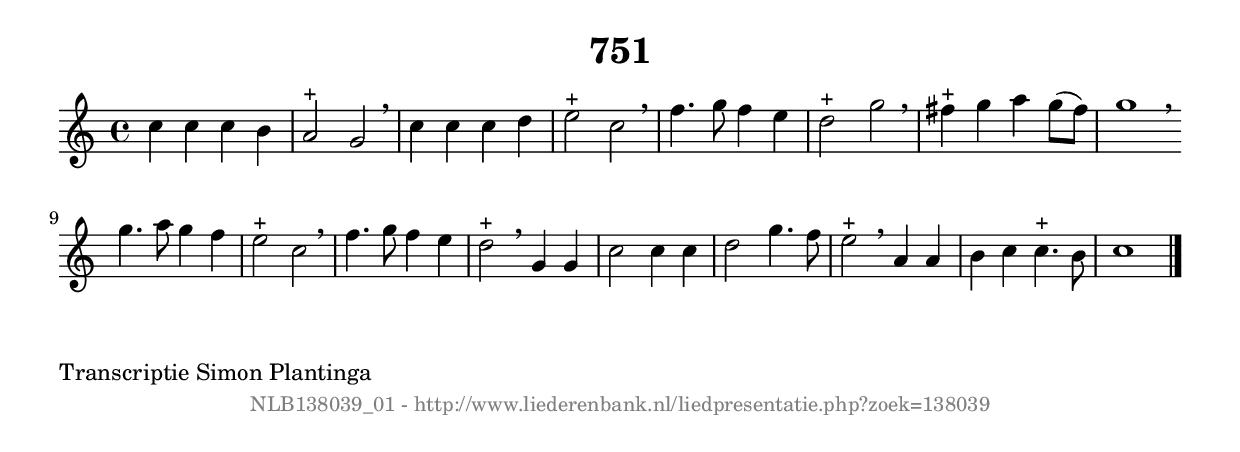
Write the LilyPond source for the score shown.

%
% produced by wce2krn 1.64 (7 June 2014)
%
\version"2.16"
#(append! paper-alist '(("long" . (cons (* 210 mm) (* 2000 mm)))))
#(set-default-paper-size "long")
sb = {\breathe}
mBreak = {\breathe }
bBreak = {\breathe }
x = {\once\override NoteHead #'style = #'cross }
gl=\glissando
itime={\override Staff.TimeSignature #'stencil = ##f }
ficta = {\once\set suggestAccidentals = ##t}
fine = {\once\override Score.RehearsalMark #'self-alignment-X = #1 \mark \markup {\italic{Fine}}}
dc = {\once\override Score.RehearsalMark #'self-alignment-X = #1 \mark \markup {\italic{D.C.}}}
dcf = {\once\override Score.RehearsalMark #'self-alignment-X = #1 \mark \markup {\italic{D.C. al Fine}}}
dcc = {\once\override Score.RehearsalMark #'self-alignment-X = #1 \mark \markup {\italic{D.C. al Coda}}}
ds = {\once\override Score.RehearsalMark #'self-alignment-X = #1 \mark \markup {\italic{D.S.}}}
dsf = {\once\override Score.RehearsalMark #'self-alignment-X = #1 \mark \markup {\italic{D.S. al Fine}}}
dsc = {\once\override Score.RehearsalMark #'self-alignment-X = #1 \mark \markup {\italic{D.S. al Coda}}}
pv = {\set Score.repeatCommands = #'((volta "1"))}
sv = {\set Score.repeatCommands = #'((volta "2"))}
tv = {\set Score.repeatCommands = #'((volta "3"))}
qv = {\set Score.repeatCommands = #'((volta "4"))}
xv = {\set Score.repeatCommands = #'((volta #f))}
\header{ tagline = ""
title = "751"
}
\score {{
\key c \major
\relative g'
{
\set melismaBusyProperties = #'()
\time 4/4
\tempo 4=120
\override Score.MetronomeMark #'transparent = ##t
\override Score.RehearsalMark #'break-visibility = #(vector #t #t #f)
c4 c4 c4 b4 | a2^"+" g2 \sb | c4 c4 c4 d4 | e2^"+" c2 \sb | f4. g8 f4 e4 | d2^"+" g2 \sb | fis4^"+" g4 a4 g8( fis8) | g1 \bar ":|:" \bBreak
g4. a8 g4 f4 | e2^"+" c2 \sb | f4. g8 f4 e4 | d2^"+" \sb g,4 g4 | c2 c4 c4 | d2 g4. f8 | e2^"+" \sb a,4 a4 | b4 c4 c4.^"+" b8 | c1 \bar "|."
 }}
 \midi { }
 \layout {
            indent = 0.0\cm
}
}
\markup { \wordwrap-string #" 
Transcriptie Simon Plantinga
"}
\markup { \vspace #0 } \markup { \with-color #grey \fill-line { \center-column { \smaller "NLB138039_01 - http://www.liederenbank.nl/liedpresentatie.php?zoek=138039" } } }
